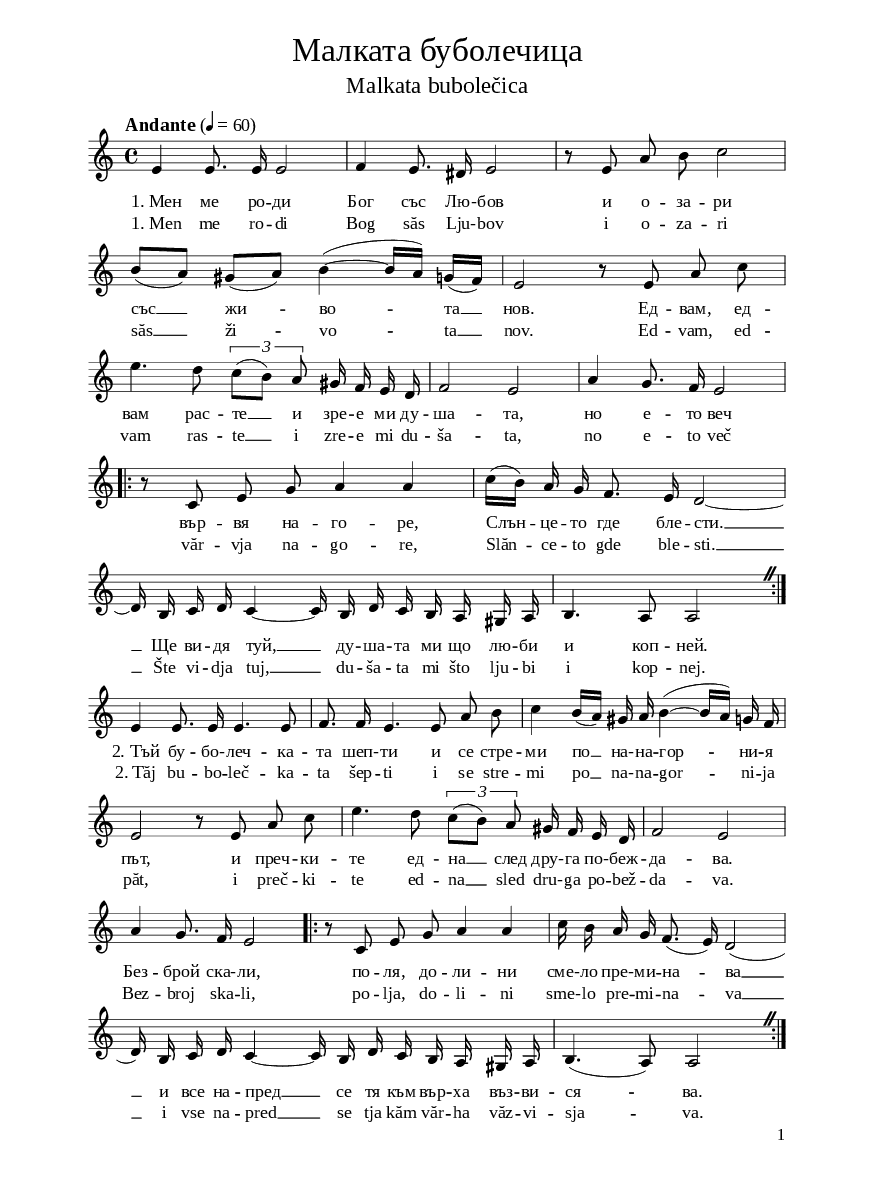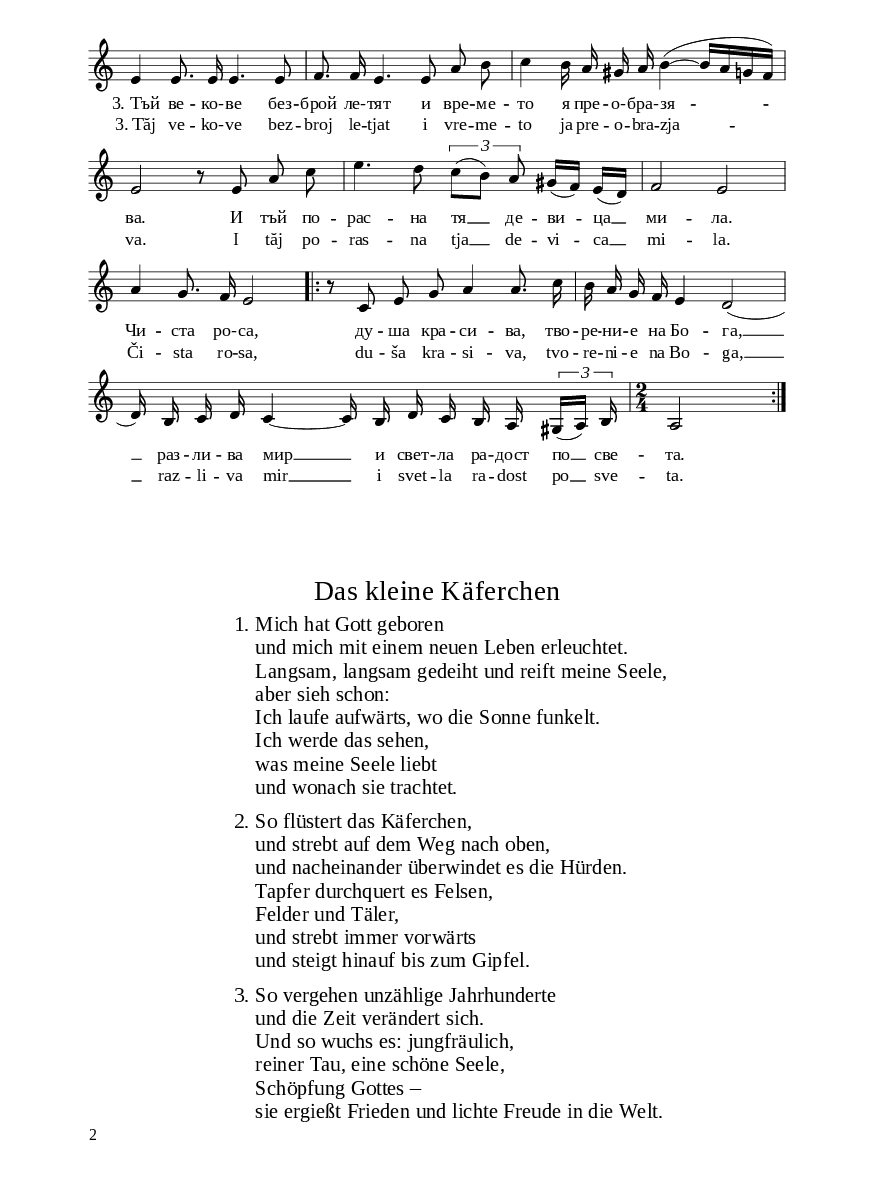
% Виж за разположението на текста.
\version "2.24.4"

% include paper part and global functions
\include "include/globals.ily"

\bookpart {
  \label #'ref173
  \tocItem \markup "Малката буболечица – Malkata bubolečica"
  \include "include/bookpart-paper.ily"
  \score {
    \include "include/score-layout.ily"

    \new Voice \absolute {
      \clef treble
      \key a \minor
      \time 4/4
      \tempoFunc "Andante" 4 "60"
      \autoBeamOff
      e'4  e'8.  e'16  e'2 | % 2
      f'4  e'8.  dis'16  e'2 | % 3
      r8  e'8  a'8  b'8  c''2 \break | % 4
      b'8 ( [  a'8  ])   gis'8 ( [  a'8 ])
      b'4  ( ~  b'16  [ a'16]  )  g'16 (
      [f'16 ]  )  | % 5
      e'2 r8 e'8  a'8  c''8 \break | % 6
      e''4.  d''8 \tweak direction #up \times 2/3 {
        \once \override Slur.positions = #'(1 . 1) c''8  (  [ b'8 ])  a'8
      }
      gis'16  f'16  e'16  d'16 | % 7
      f'2  e'2 | % 8
      a'4  g'8.  f'16  e'2 \break
      \repeat
      volta 2 {
        | % 9
        \autoBeamOff  r8  c'8  e'8  g'8  a'4  a'4 |
        c''16 ( [  b'16 ] )  a'16  g'16
        f'8.  e'16  d'2 ~ | \break % 11
        d'16  b16  c'16  d'16  c'4 ~
        c'16  b16  d'16  c'16  b16
        a16  gis16  a16 | % 12
        b4.  a8  a2 \caesura \break
      }

      e'4 e'8. e'16 e'4. e'8 | f'8. f'16  e'4. e'8 a'8 b'8 |  c''4 b'16[ ( a'16 ) ] gis'16 a'16 b'4  ( ~ b'16 [a'16] ) g'16 f'16 | \break

      e'2 r8 e'8 a'8 c''8 | e''4. d''8  \tweak direction #up \times 2/3 {
        \once \override Slur.positions = #'(1 . 1) c''8  [ ( b'8 ) ] a'8
      } gis'16 f'16 e'16 d'16 | f'2 e'2 | \break


      a'4 g'8.  f'16  e'2 |  \bar ".|:" r8 c'8 e' g' a'4 a'4 |  c''16 b' a' g' f'8. ( e'16 ) d'2 (| \break

      d'16)  b16  c'16  d'16  c'4 ~
      c'16  b16  d'16  c'16  b16
      a16  gis16  a16 | % 12
      b4. ( a8 ) a2 \caesura \break \bar ":|."


      e'4 e'8. e'16 e'4. e'8 | f'8. f'16 e'4. e'8 a'8 b'8 |  c''4 b'16  a'16 gis'16 a'16 \autoBeamOn b'4  ( ~ b'16 a'16  g'16 f'16 ) | \break

      e'2 r8 \autoBeamOff e'8 a'8 c''8 | e''4. d''8  \tweak direction #up \times 2/3 {
        \once \override Slur.positions = #'(1 . 1) c''8  ( [  b'8 ) ] a'8
      } gis'16 [( f'16 )] e'16 [(d'16) ] | f'2 e'2 | \break


      a'4 g'8.  f'16  e'2 |  \bar ".|:" r8 c'8 e' g' a'4 a'8. c''16 |

      b'16 a'16 g' f' e'4 d'2 (| \break

      d'16)  b16  c'16  d'16  c'4 ~
      c'16  b16  d'16  c'16  b16 a16 \times 2/3 { gis16 [ ( a16 ) ] b16 }| \time 2/4 a2 \break \bar ":|."
    }

    \addlyrics {
      "1. Мен" ме ро -- ди Бог със "Лю-" --
      бов и о -- за -- ри със __ жи
      -- во -- та __ нов. Ед --
      вам, ед -- вам рас -- те __  и зре
      -- е ми ду -- ша -- та, но е -- то
      веч вър -- вя на -- го -- ре, Слън
      -- це -- то где бле -- сти. __
      Ще ви -- дя туй, __ ду -- ша -- та
      ми що лю -- би и коп -- ней.

      "2. Тъй" бу -- "бо-" -- леч -- ка -- та "шеп-" -- ти
      и се стре -- ми по __ "на-" -- на -- гор -- ни -- я път,
      и преч -- ки -- те ед -- на __ след "дру-" -- га
      "по-" -- беж -- да -- ва.
      Без -- брой "ска-" -- ли, по -- ля, до -- ли -- ни
      "сме-" -- ло "пре-" -- ми -- на -- ва __
      и все на -- пред __ се тя към вър -- ха
      въз -- ви -- ся -- ва.

      "3. Тъй" ве -- "ко-" -- ве без -- брой "ле-" -- тят
      и вре -- ме -- то я пре -- "о-" -- "бра-" -- зя -- ва.
      И тъй по -- рас  -- на тя __ де -- ви -- ца __ ми -- ла.
      Чи -- ста "ро-" -- са, ду -- ша кра -- си -- ва,
      тво -- ре -- ни -- е на Бо -- га, __
      раз -- ли -- ва мир __ и свет -- ла ра -- дост
      по __ све -- та.

    }

    \addlyrics {
      "1. Men" me ro -- di Bog săs "Lju-" --
      bov i o -- za -- ri săs __ ži
      -- vo -- ta __ nov. Ed --
      vam, ed -- vam ras -- te __  i zre
      -- e mi du -- ša -- ta, no e -- to
      več văr -- vja na -- go -- re, Slăn
      -- ce -- to gde ble -- sti. __
      Šte vi -- dja tuj, __ du -- ša -- ta
      mi što lju -- bi i kop -- nej.

      "2. Tăj" bu -- bo -- leč -- ka -- ta šep -- ti
      i se stre -- mi po __ "na-" -- na -- gor -- ni -- ja păt,
      i preč -- ki -- te ed -- na __ sled "dru-" -- ga
      po -- bež -- da -- va.
      Bez -- broj ska -- li, po -- lja, do -- li -- ni
      "sme-" -- lo pre -- mi -- na -- va __
      i vse na -- pred __ se tja kăm văr -- ha
      văz -- vi -- sja -- va.

      "3. Tăj" ve -- "ko-" -- ve bez -- broj le -- tjat
      i vre -- me -- to ja pre -- o -- bra -- zja -- va.
      I tăj po -- ras  -- na tja __ de -- vi -- ca __ mi -- la.
      Či -- sta ro -- sa, du -- ša kra -- si -- va,
      tvo -- re -- ni -- e na Bo -- ga, __
      raz -- li -- va mir __ i svet -- la ra -- dost
      po __ sve -- ta.

    }



    \header {
      title = \titleFunc "Малката буболечица" "Malkata bubolečica"
    }

    \midi{}

  } % score



  \markup \vspace #4

  % include foreign translation(s) of the song
  
\version "2.24.4"

\markup \fill-line { \fontsize #deTitleFontSize "Das kleine Käferchen" }
\markup \null
\markup \null
\markup \abs-fontsize #10 {
  \hspace #20
  \override #`(baseline-skip . ,deCoupletBaselineSkip)
      \column {
  \line {1. Mich hat Gott geboren}

  \line { "   " und mich mit einem neuen Leben erleuchtet.}

  \line { "   " Langsam, langsam gedeiht und reift meine Seele,}

  \line { "   " aber sieh schon:}

  \line { "   " Ich laufe aufwärts, wo die Sonne funkelt. }
  
   \line { "   "Ich werde das sehen,}

  \line { "   " was meine Seele liebt }
   \line { "   "und wonach sie trachtet.}
    \vspace #0.5

  \line { 2. So flüstert das Käferchen,}

  \line { "   " und strebt auf dem Weg nach oben,}

  \line { "   " und nacheinander überwindet es die Hürden. }

  \line { "   " Tapfer durchquert es Felsen, }

  \line { "   " Felder und Täler,}

  \line { "   " und strebt immer vorwärts}

  \line { "   " und steigt hinauf bis zum Gipfel.}
    \vspace #0.5
  \line { 3. So vergehen unzählige Jahrhunderte}

  \line { "   " und die Zeit verändert sich.}

  \line { "   " Und so wuchs es: jungfräulich,}

  \line { "   " reiner Tau, eine schöne Seele,}

  \line { "   " Schöpfung Gottes – }

  \line { "   " sie ergießt Frieden und lichte Freude in die Welt.}
}
}


} % bookpart

% Più mosso
%
